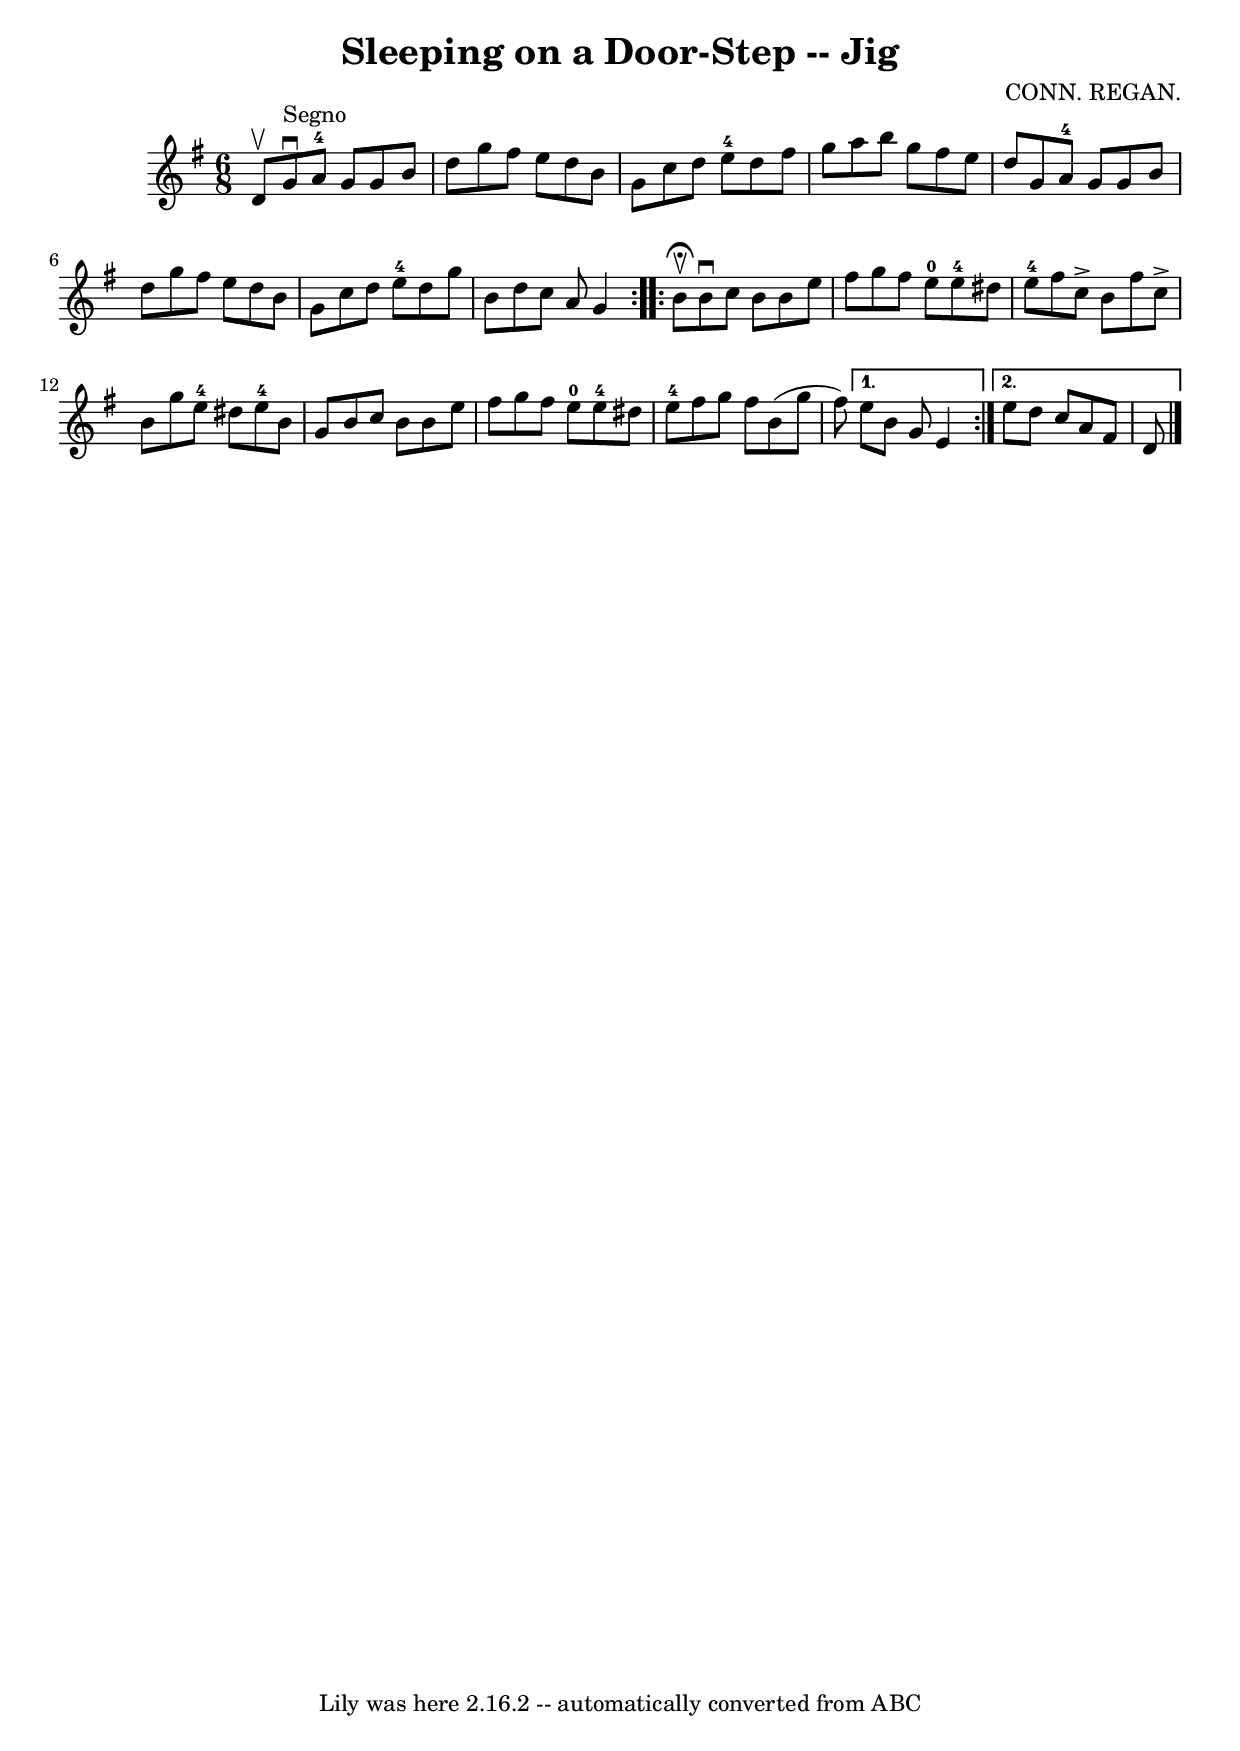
\version "2.16.2"
\include "Mammoth.ily"
\header {
  %% book = "Ryan's Mammoth Collection"
  composer = "CONN. REGAN."
  crossRefNumber = "1"
  footnotes = ""
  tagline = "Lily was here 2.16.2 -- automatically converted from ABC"
  title = "Sleeping on a Door-Step -- Jig"

}
voicedefault =  {



  \repeat volta 2 {

    \time 6/8 
    \key g \major
    d'8^\upbow   |
    g'8^"Segno"^\downbow a'8 
    -4 g'8 g'8 b'8 d''8  |
    g''8 fis''8 e''8 d''8    
    b'8 g'8  |
    c''8 d''8 e''8-4 d''8 fis''8 g''8  
    |
    a''8 b''8 g''8 fis''8 e''8 d''8  |
    g'8    
    a'8-4 g'8 g'8 b'8 d''8  |
    g''8 fis''8 e''8 d''8 
    b'8 g'8  |
    c''8 d''8 e''8-4 d''8 g''8 b'8  
    |
    d''8 c''8 a'8 g'4    
  } 
  \repeat volta 2 {
    b'8^\fermata^\upbow |
    b'8^\downbow c''8 b'8 b'8 e''8    
    fis''8  |
    g''8 fis''8 e''8-0 e''8-4 dis''8 e''8 
    -4 |
    fis''8 c''8^\accent b'8 fis''8 c''8^\accent b'8  
    |
    g''8 e''8-4 dis''8 e''8-4 b'8 g'8  |
    
    b'8 c''8 b'8 b'8 e''8 fis''8  |
    g''8 fis''8 e''8 
    -0 e''8-4 dis''8 e''8-4 |
    fis''8 g''8 fis''8  
    b'8 (g''8 fis''8) 
  } \alternative{{ e''8 b'8 g'8 e'4  
		 } {  
		   e''8 d''8 c''8 a'8 fis'8 d'8    <<   \bar "|."  >>   
		 }
	       }

}

\score{
  <<

    \context Staff="default"
    {
      \voicedefault 
      
    }

  >>
  \layout {
    
  }
  \midi {
  }

}
